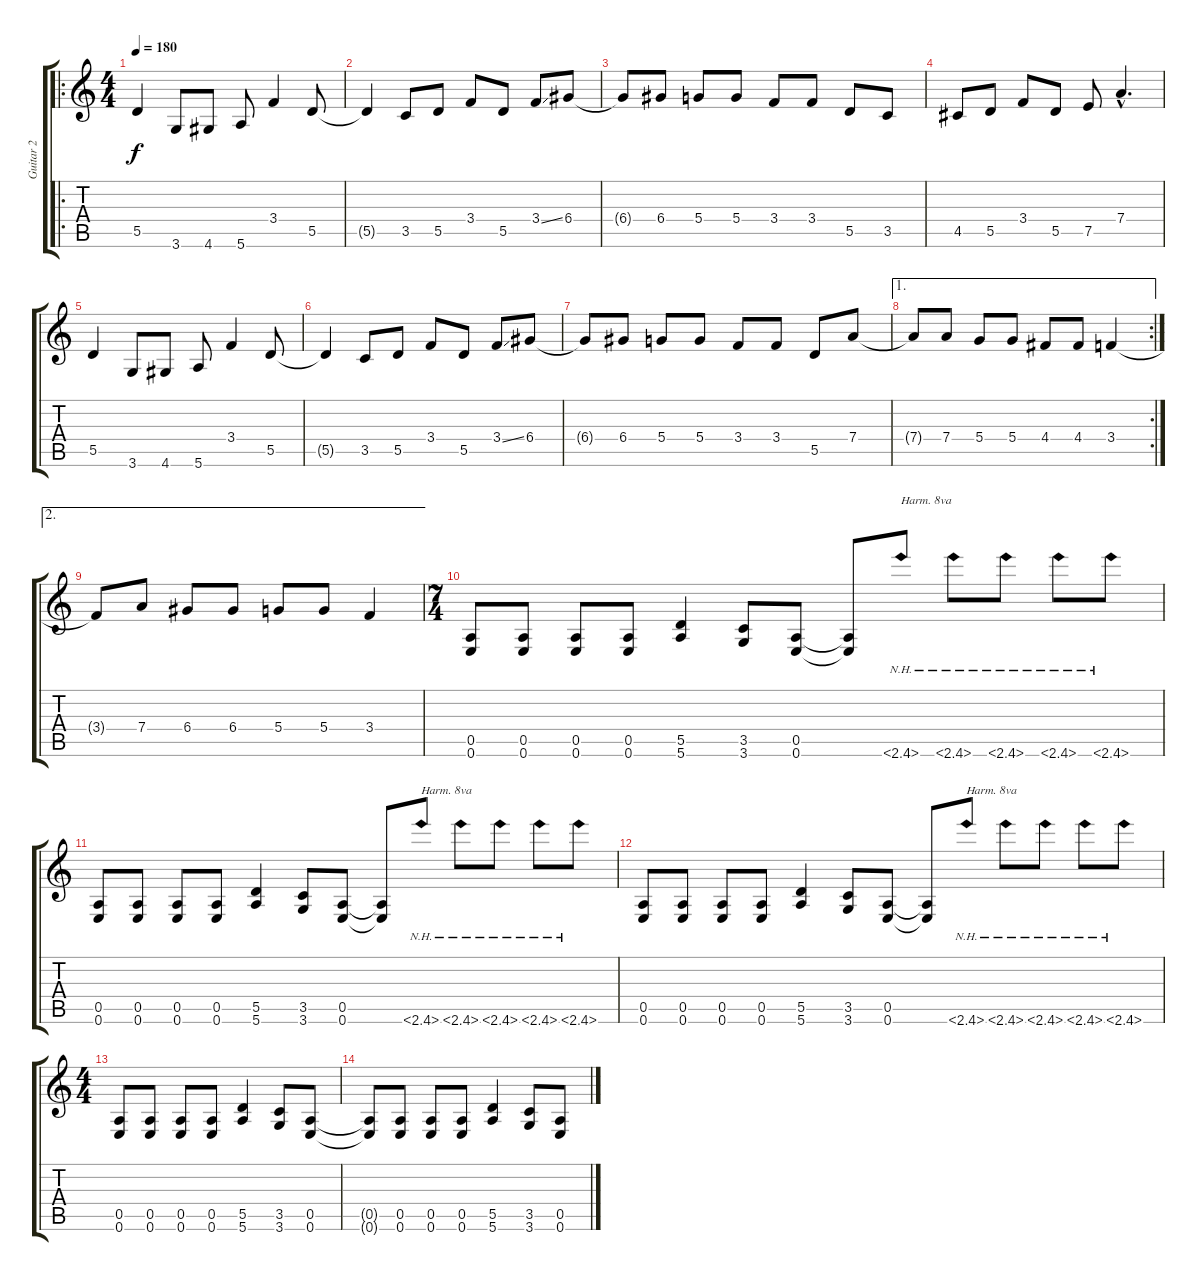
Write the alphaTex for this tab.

\track ("Guitar 2" "Guitar 2") {instrument distortionguitar}
\staff {score tabs}
\tuning (E4 B3 G3 D3 A2 E2) {hide}
\ro
\ts (4 4)
\tempo 180
\clef g2
\ks c
5.5.4{dy f} 3.6.8 4.6.8 5.6.8 3.4.4 5.5.8 |
5.5{t}.4 3.5.8 5.5.8 3.4.8 5.5.8 3.4{ss}.8 6.4.8 |
6.4{t}.8 6.4.8 5.4.8 5.4.8 3.4.8 3.4.8 5.5.8 3.5.8 |
4.5.8 5.5.8 3.4.8 5.5.8 7.5.8 7.4{hac}.4{d} |
5.5.4 3.6.8 4.6.8 5.6.8 3.4.4 5.5.8 |
5.5{t}.4 3.5.8 5.5.8 3.4.8 5.5.8 3.4{ss}.8 6.4.8 |
6.4{t}.8 6.4.8 5.4.8 5.4.8 3.4.8 3.4.8 5.5.8 7.4.8 |
\ae 1
\rc 2
7.4{t}.8 7.4.8 5.4.8 5.4.8 4.4.8 4.4.8 3.4.4 |
\ae 2
3.4{t}.8 7.4.8 6.4.8 6.4.8 5.4.8 5.4.8 3.4.4 |
\ts (7 4)
(0.5 0.6).8 (0.5 0.6).8 (0.5 0.6).8 (0.5 0.6).8 (5.5 5.6).4 (3.5 3.6).8 (0.5 0.6).8 (0.5{t} 0.6{t}).8 2.6{nh}.8{txt "Harm. 8va"} 2.6{nh}.8 2.6{nh}.8 2.6{nh}.8 2.6{nh}.8 |
(0.5 0.6).8 (0.5 0.6).8 (0.5 0.6).8 (0.5 0.6).8 (5.5 5.6).4 (3.5 3.6).8 (0.5 0.6).8 (0.5{t} 0.6{t}).8 2.6{nh}.8{txt "Harm. 8va"} 2.6{nh}.8 2.6{nh}.8 2.6{nh}.8 2.6{nh}.8 |
(0.5 0.6).8 (0.5 0.6).8 (0.5 0.6).8 (0.5 0.6).8 (5.5 5.6).4 (3.5 3.6).8 (0.5 0.6).8 (0.5{t} 0.6{t}).8 2.6{nh}.8{txt "Harm. 8va"} 2.6{nh}.8 2.6{nh}.8 2.6{nh}.8 2.6{nh}.8 |
\ts (4 4)
(0.5 0.6).8 (0.5 0.6).8 (0.5 0.6).8 (0.5 0.6).8 (5.5 5.6).4 (3.5 3.6).8 (0.5 0.6).8 |
(0.5{t} 0.6{t}).8 (0.5 0.6).8 (0.5 0.6).8 (0.5 0.6).8 (5.5 5.6).4 (3.5 3.6).8 (0.5 0.6).8
